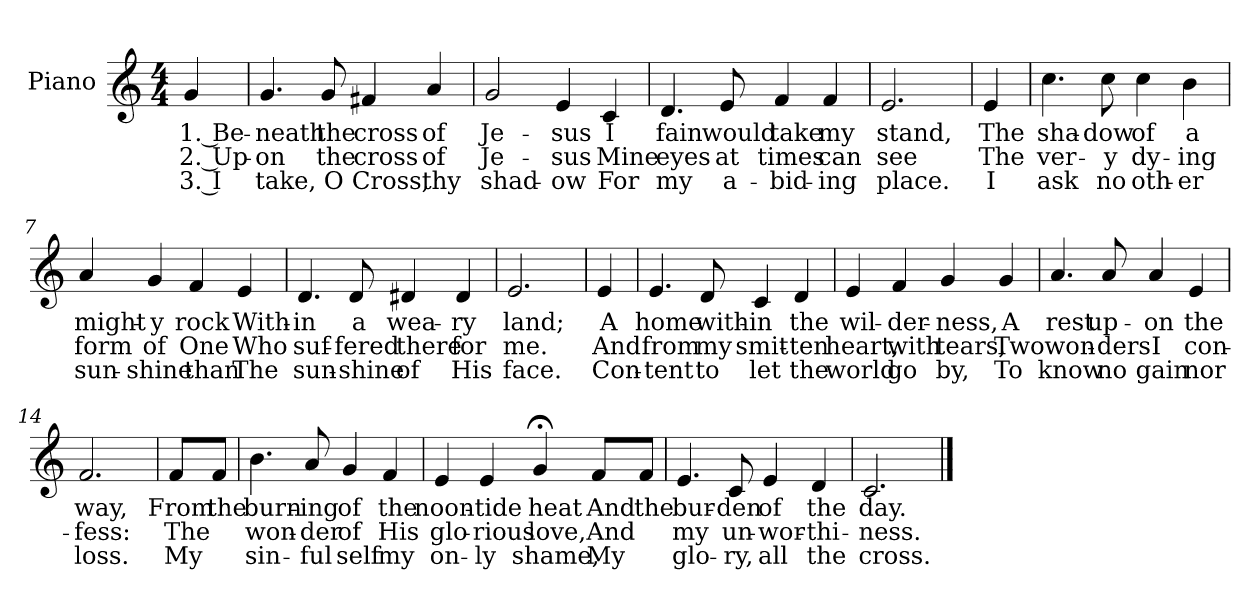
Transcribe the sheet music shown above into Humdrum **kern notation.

**kern	**text	**text	**text
*part1	*part1	*part1	*part1
*staff1	*staff1	*staff1	*staff1
*I"Piano	*	*	*
*I'Pno	*	*	*
*clefG2	*	*	*
*k[]	*	*	*
*C:	*	*	*
*M4/4	*	*	*
=	=	=	=
4g/	1. Be-	2. Up-	3. I
=1	=1	=1	=1
4.g/	-neath	-on	take,
8g/	the	the	O
4f#X/	cross	cross	Cross,
4a/	of	of	thy
=2	=2	=2	=2
2g/	Je-	Je-	shad-
4e/	-sus	-sus	-ow
4c/	I	Mine	For
=3	=3	=3	=3
4.d/	fain	eyes	my
8e/	would	at	a-
4f/	take	times	-bid-
4f/	my	can	-ing
=4	=4	=4	=4
2.e/	stand,	see	place.
!!LO:LB:g=z
=5	=5	=5	=5
4e/	The	The	I
=6	=6	=6	=6
4.cc\	sha-	ver-	ask
8cc\	-dow	-y	no
4cc\	of	dy-	oth-
4b\	a	-ing	-er
=7	=7	=7	=7
4a/	might-	form	sun-
4g/	-y	of	-shine
4f/	rock	One	than
4e/	With-	Who	The
=8	=8	=8	=8
4.d/	-in	suf-	sun-
8d/	a	-fered	-shine
4d#X/	wea-	there	of
4d#/	-ry	for	His
=9	=9	=9	=9
2.e/	land;	me.	face.
!!LO:LB:g=z
=10	=10	=10	=10
4e/	A	And	Con-
=11	=11	=11	=11
4.e/	home	from	-tent
8d/	with-	my	to
4c/	-in	smit-	let
4d/	the	-ten	the
=12	=12	=12	=12
4e/	wil-	heart,	world
4f/	-der-	with	go
4g/	-ness,	tears,	by,
4g/	A	Two	To
=13	=13	=13	=13
4.a/	rest	won-	know
8a/	up-	-ders	no
4a/	-on	I	gain
4e/	the	con-	nor
=14	=14	=14	=14
2.f/	way,	-fess:	loss.
!!LO:LB:g=z
=15	=15	=15	=15
8f/L	From	The	My
8f/J	the	.	.
=16	=16	=16	=16
4.b\	burn-	won-	sin-
8a/	-ing	-der	-ful
4g/	of	of	self
4f/	the	His	my
=17	=17	=17	=17
4e/	noon-	glo-	on-
4e/	-tide	-rious	-ly
4g;</	heat	love,	shame,
8f/L	And	And	My
8f/J	the	.	.
=18	=18	=18	=18
4.e/	bur-	my	glo-
8c/	-den	un-	-ry,
4e/	of	-wor-	all
4d/	the	-thi-	the
=19	=19	=19	=19
2.c/	day.	-ness.	cross.
==	==	==	==
*-	*-	*-	*-
